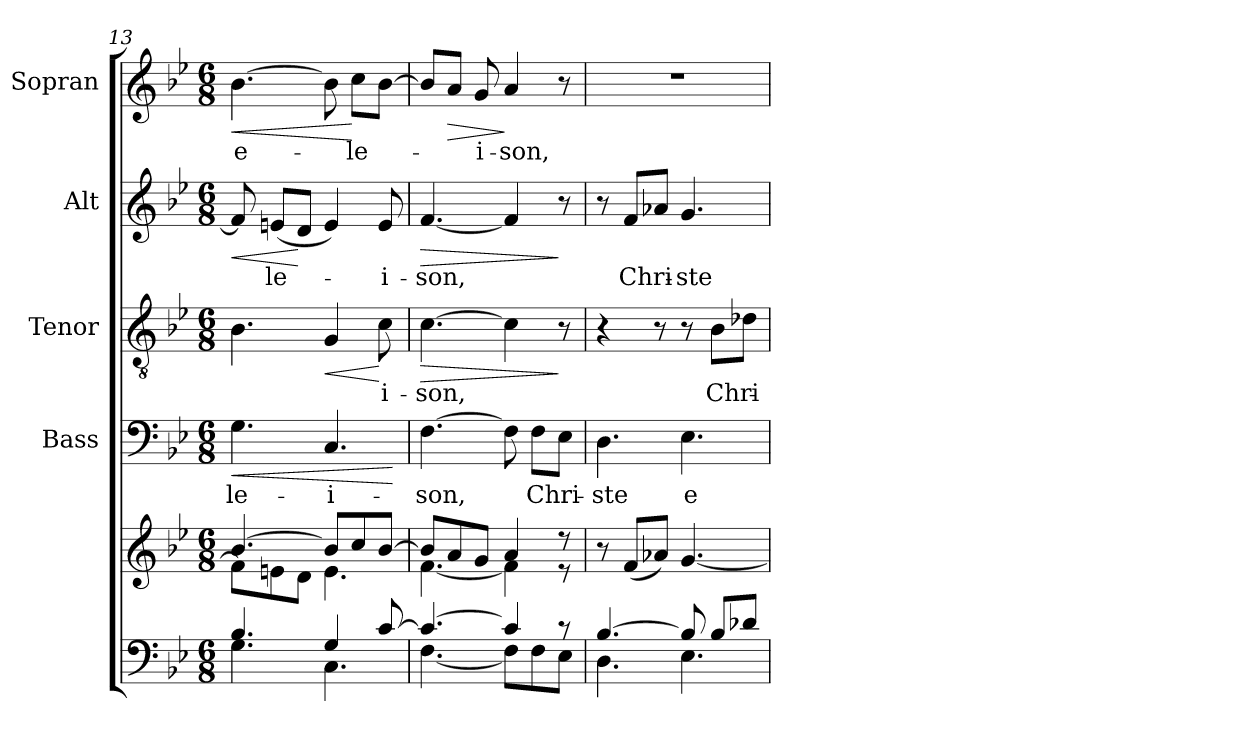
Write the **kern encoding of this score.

**kern	**kern	**kern	**text	**dynam	**kern	**text	**dynam	**kern	**text	**dynam	**kern	**text	**dynam
*part5	*part5	*part4	*part4	*part4	*part3	*part3	*part3	*part2	*part2	*part2	*part1	*part1	*part1
*staff6	*staff5	*staff4	*staff4	*staff4	*staff3	*staff3	*staff3	*staff2	*staff2	*staff2	*staff1	*staff1	*staff1
*	*	*I"Bass	*	*	*I"Tenor	*	*	*I"Alt	*	*	*I"Sopran	*	*
*	*	*I'B.	*	*	*I'T.	*	*	*I'A.	*	*	*I'S.	*	*
*clefF4	*clefG2	*clefF4	*	*	*clefGv2	*	*	*clefG2	*	*	*clefG2	*	*
*k[b-e-]	*k[b-e-]	*k[b-e-]	*	*	*k[b-e-]	*	*	*k[b-e-]	*	*	*k[b-e-]	*	*
*B-:	*B-:	*B-:	*	*	*B-:	*	*	*B-:	*	*	*B-:	*	*
*M6/8	*M6/8	*M6/8	*	*	*M6/8	*	*	*M6/8	*	*	*M6/8	*	*
=13	=13	=13	=13	=13	=13	=13	=13	=13	=13	=13	=13	=13	=13
*^	*^	*	*	*	*	*	*	*	*	*	*	*	*
!	!	!	!	!	!LO:LY:b	!LO:HP:b	!	!	!	!	!	!LO:HP:b	!	!LO:LY:b	!LO:HP:b
4.B-/	4.G\	[>4.b-/	8f\L]	4.G\	-le-	<	4.B-\	.	.	8f/]	.	<	[4.b-\	e-	<
!	!	!	!	!	!	!	!	!	!	!	!LO:LY:b	!	!	!	!
.	.	.	8en\	.	.	.	.	.	.	(<8en/L	-le-	.	.	.	.
.	.	.	8d\J	.	.	.	.	.	.	8d/J	.	[	.	.	.
!	!	!	!	!	!LO:LY:b	!	!	!	!LO:HP:b	!	!	!	!	!	!
4G/	4.C\	8b-/L]	4.e\	4.C/	-i-	.	4G/	.	<	4e/)	.	.	8b-\]	.	.
!	!	!	!	!	!	!	!	!	!	!	!	!	!	!LO:LY:b	!
.	.	8cc/	.	.	.	.	.	.	.	.	.	.	8cc\L	-le-	[
!	!	!	!	!	!	!	!	!LO:LY:b	!	!	!LO:LY:b	!	!	!	!
[>8c/	.	[>8b-/J	.	.	.	.	8c\	-i-	[	8e/	-i-	.	[8b-\J	.	.
*v	*v	*	*	*	*	*	*	*	*	*	*	*	*	*	*
*	*v	*v	*	*	*	*	*	*	*	*	*	*	*	*
.	.	.	.	[	.	.	.	.	.	.	.	.	.
=14	=14	=14	=14	=14	=14	=14	=14	=14	=14	=14	=14	=14	=14
*^	*^	*	*	*	*	*	*	*	*	*	*	*	*
!	!	!	!	!	!LO:LY:b	!	!	!LO:LY:b	!LO:HP:b	!	!LO:LY:b	!LO:HP:b	!	!	!
4.c/_	[<4.F\	8b-/L]	[<4.f\	[4.F\	-son,	.	[4.c\	-son,	>	[4.f/	-son,	>	8b-/L]	.	.
!	!	!	!	!	!	!	!	!	!	!	!	!	!	!	!LO:HP:b
.	.	8a/	.	.	.	.	.	.	.	.	.	.	8a/J	.	>
!	!	!	!	!	!	!	!	!	!	!	!	!	!	!LO:LY:b	!
.	.	8g/J	.	.	.	.	.	.	.	.	.	.	8g/	-i-	.
!	!	!	!	!	!	!	!	!	!	!	!	!	!	!LO:LY:b	!
4c/]	8F\L]	4a/	4f\]	8F\]	.	.	4c\]	.	.	4f/]	.	.	4a/	-son,	]
!	!	!	!	!	!LO:LY:b	!	!	!	!	!	!	!	!	!	!
.	8F\	.	.	8F\L	Chri-	.	.	.	.	.	.	.	.	.	.
8rc	8E-\J	8r	8r	8E-\J	.	.	8r	.	]	8r	.	]	8r	.	.
=15	=15	=15	=15	=15	=15	=15	=15	=15	=15	=15	=15	=15	=15	=15	=15
!	!	!	!	!	!LO:LY:b	!	!	!	!	!	!	!	!	!	!
*	*	*v	*v	*	*	*	*	*	*	*	*	*	*	*	*
[>4.B-/	4.D\	8r	4.D\	-ste	.	4r	.	.	8r	.	.	2.r	.	.
!	!	!	!	!	!	!	!	!	!	!LO:LY:b	!	!	!	!
.	.	(<8f/L	.	.	.	.	.	.	8f/L	Chri-	.	.	.	.
.	.	8a-X/J)	.	.	.	8r	.	.	8a-X/J	.	.	.	.	.
!	!	!	!	!LO:LY:b	!	!	!	!	!	!LO:LY:b	!	!	!	!
8B-/]	4.E-\	[4.g/	4.E-\	e-	.	8r	.	.	4.g/	-ste	.	.	.	.
!	!	!	!	!	!	!	!LO:LY:b	!	!	!	!	!	!	!
8B-/L	.	.	.	.	.	8B-\L	Chri-	.	.	.	.	.	.	.
8d-X/J	.	.	.	.	.	8d-X\J	.	.	.	.	.	.	.	.
*v	*v	*	*	*	*	*	*	*	*	*	*	*	*	*
=	=	=	=	=	=	=	=	=	=	=	=	=	=
*-	*-	*-	*-	*-	*-	*-	*-	*-	*-	*-	*-	*-	*-
